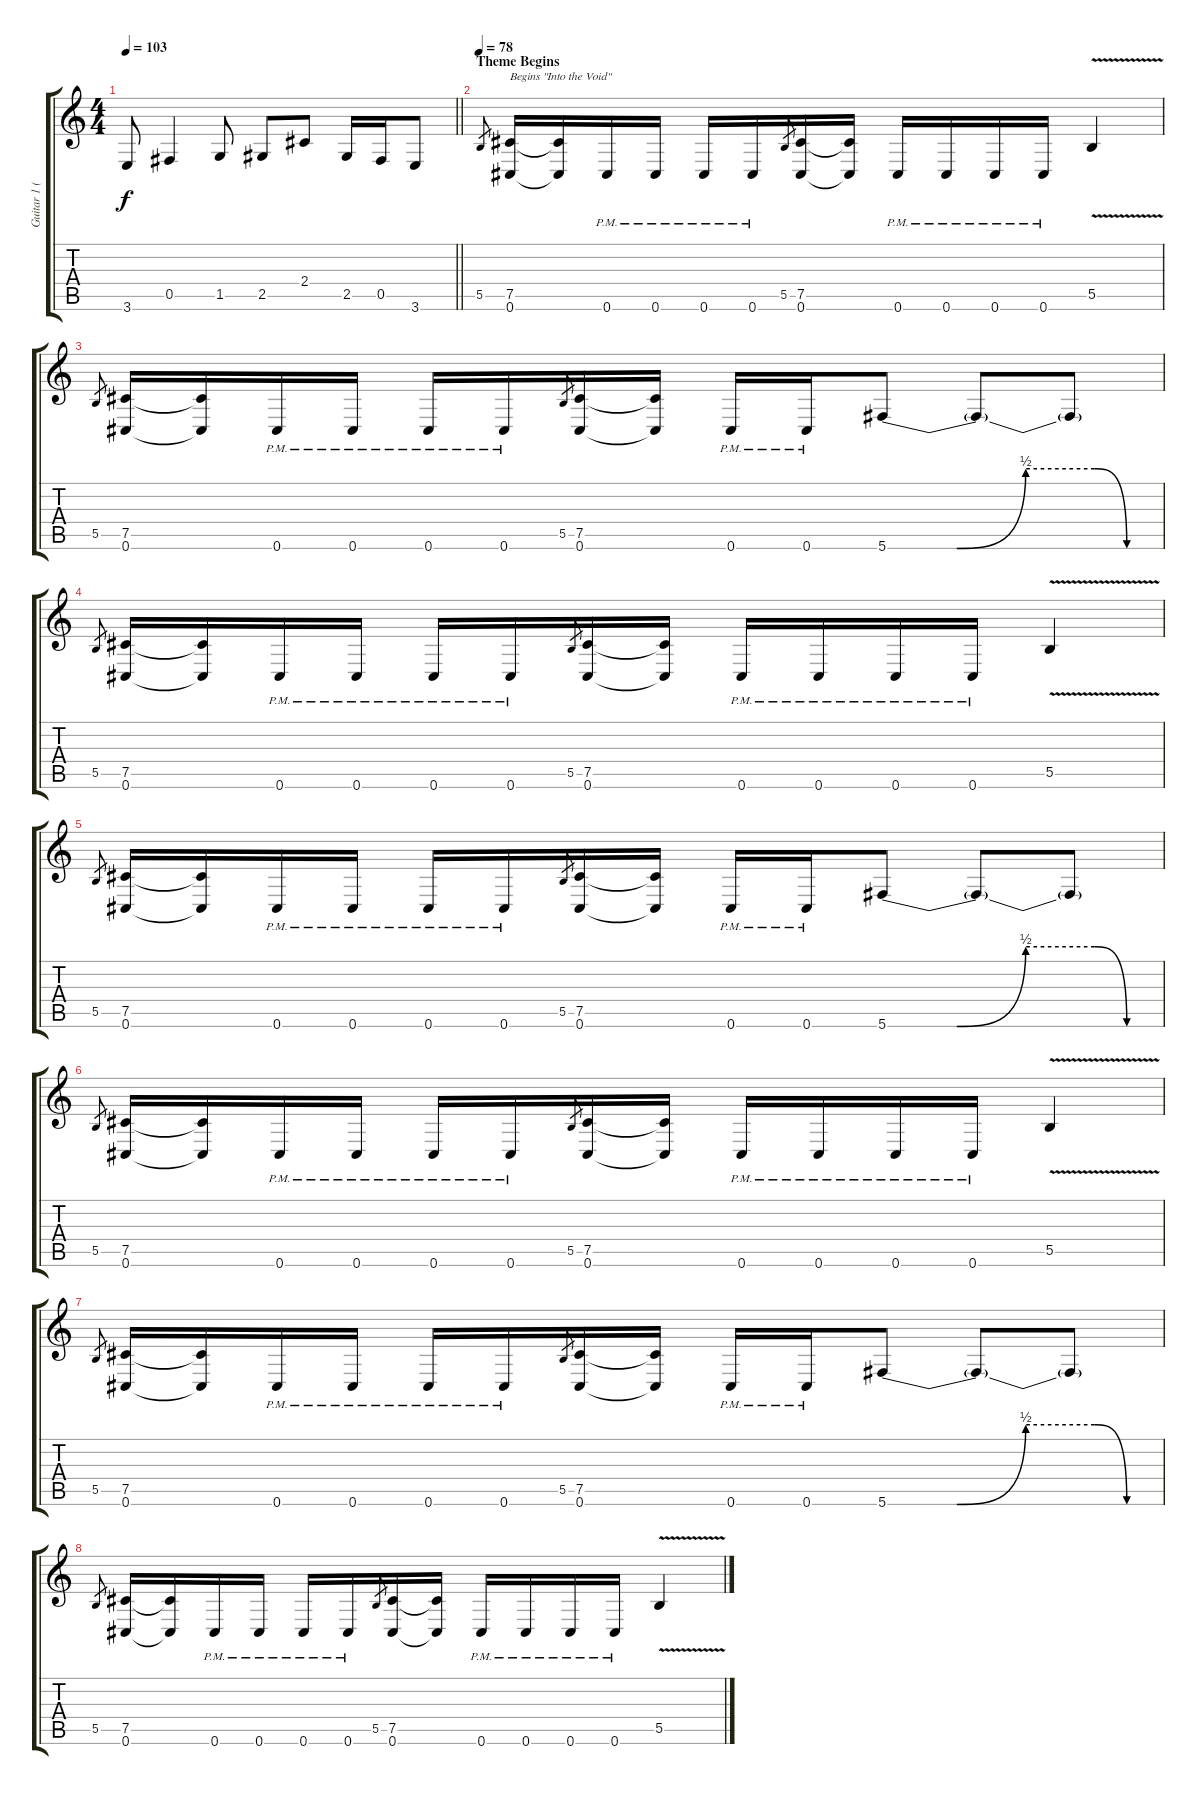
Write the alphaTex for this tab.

\track ("Guitar 1 (Tony Iommi)" "Guitar 1 (") {instrument overdrivenguitar}
\staff {score tabs}
\tuning (Db4 Ab3 E3 B2 Gb2 Db2) {hide}
\ts (4 4)
\tempo 103
\clef g2
\barLineRight lightlight
\ks c
3.6.8{dy f} 0.5.4 1.5.8 2.5.8 2.4.8 2.5.16 0.5.16 3.6.8 |
\section ("" "Theme Begins")
\tempo 78
5.5.8{gr} (7.5 0.6).16{txt "Begins \"Into the Void\""} (7.5{t} 0.6{t}).16 0.6{pm}.16 0.6{pm}.16 0.6{pm}.16 0.6{pm}.16 5.5.8{gr} (7.5 0.6).16 (7.5{t} 0.6{t}).16 0.6{pm}.16 0.6{pm}.16 0.6{pm}.16 0.6{pm}.16 5.5{v}.4 |
5.5.8{gr} (7.5 0.6).16 (7.5{t} 0.6{t}).16 0.6{pm}.16 0.6{pm}.16 0.6{pm}.16 0.6{pm}.16 5.5.8{gr} (7.5 0.6).16 (7.5{t} 0.6{t}).16 0.6{pm}.16 0.6{pm}.16 5.6{be (custom 0 0 15 0 30 2 45 2 52 0 60 0)}.8 5.6{t}.8 5.6{t}.8 |
5.5.8{gr} (7.5 0.6).16 (7.5{t} 0.6{t}).16 0.6{pm}.16 0.6{pm}.16 0.6{pm}.16 0.6{pm}.16 5.5.8{gr} (7.5 0.6).16 (7.5{t} 0.6{t}).16 0.6{pm}.16 0.6{pm}.16 0.6{pm}.16 0.6{pm}.16 5.5{v}.4 |
5.5.8{gr} (7.5 0.6).16 (7.5{t} 0.6{t}).16 0.6{pm}.16 0.6{pm}.16 0.6{pm}.16 0.6{pm}.16 5.5.8{gr} (7.5 0.6).16 (7.5{t} 0.6{t}).16 0.6{pm}.16 0.6{pm}.16 5.6{be (custom 0 0 15 0 30 2 45 2 52 0 60 0)}.8 5.6{t}.8 5.6{t}.8 |
5.5.8{gr} (7.5 0.6).16 (7.5{t} 0.6{t}).16 0.6{pm}.16 0.6{pm}.16 0.6{pm}.16 0.6{pm}.16 5.5.8{gr} (7.5 0.6).16 (7.5{t} 0.6{t}).16 0.6{pm}.16 0.6{pm}.16 0.6{pm}.16 0.6{pm}.16 5.5{v}.4 |
5.5.8{gr} (7.5 0.6).16 (7.5{t} 0.6{t}).16 0.6{pm}.16 0.6{pm}.16 0.6{pm}.16 0.6{pm}.16 5.5.8{gr} (7.5 0.6).16 (7.5{t} 0.6{t}).16 0.6{pm}.16 0.6{pm}.16 5.6{be (custom 0 0 15 0 30 2 45 2 52 0 60 0)}.8 5.6{t}.8 5.6{t}.8 |
5.5.8{gr} (7.5 0.6).16 (7.5{t} 0.6{t}).16 0.6{pm}.16 0.6{pm}.16 0.6{pm}.16 0.6{pm}.16 5.5.8{gr} (7.5 0.6).16 (7.5{t} 0.6{t}).16 0.6{pm}.16 0.6{pm}.16 0.6{pm}.16 0.6{pm}.16 5.5{v}.4
